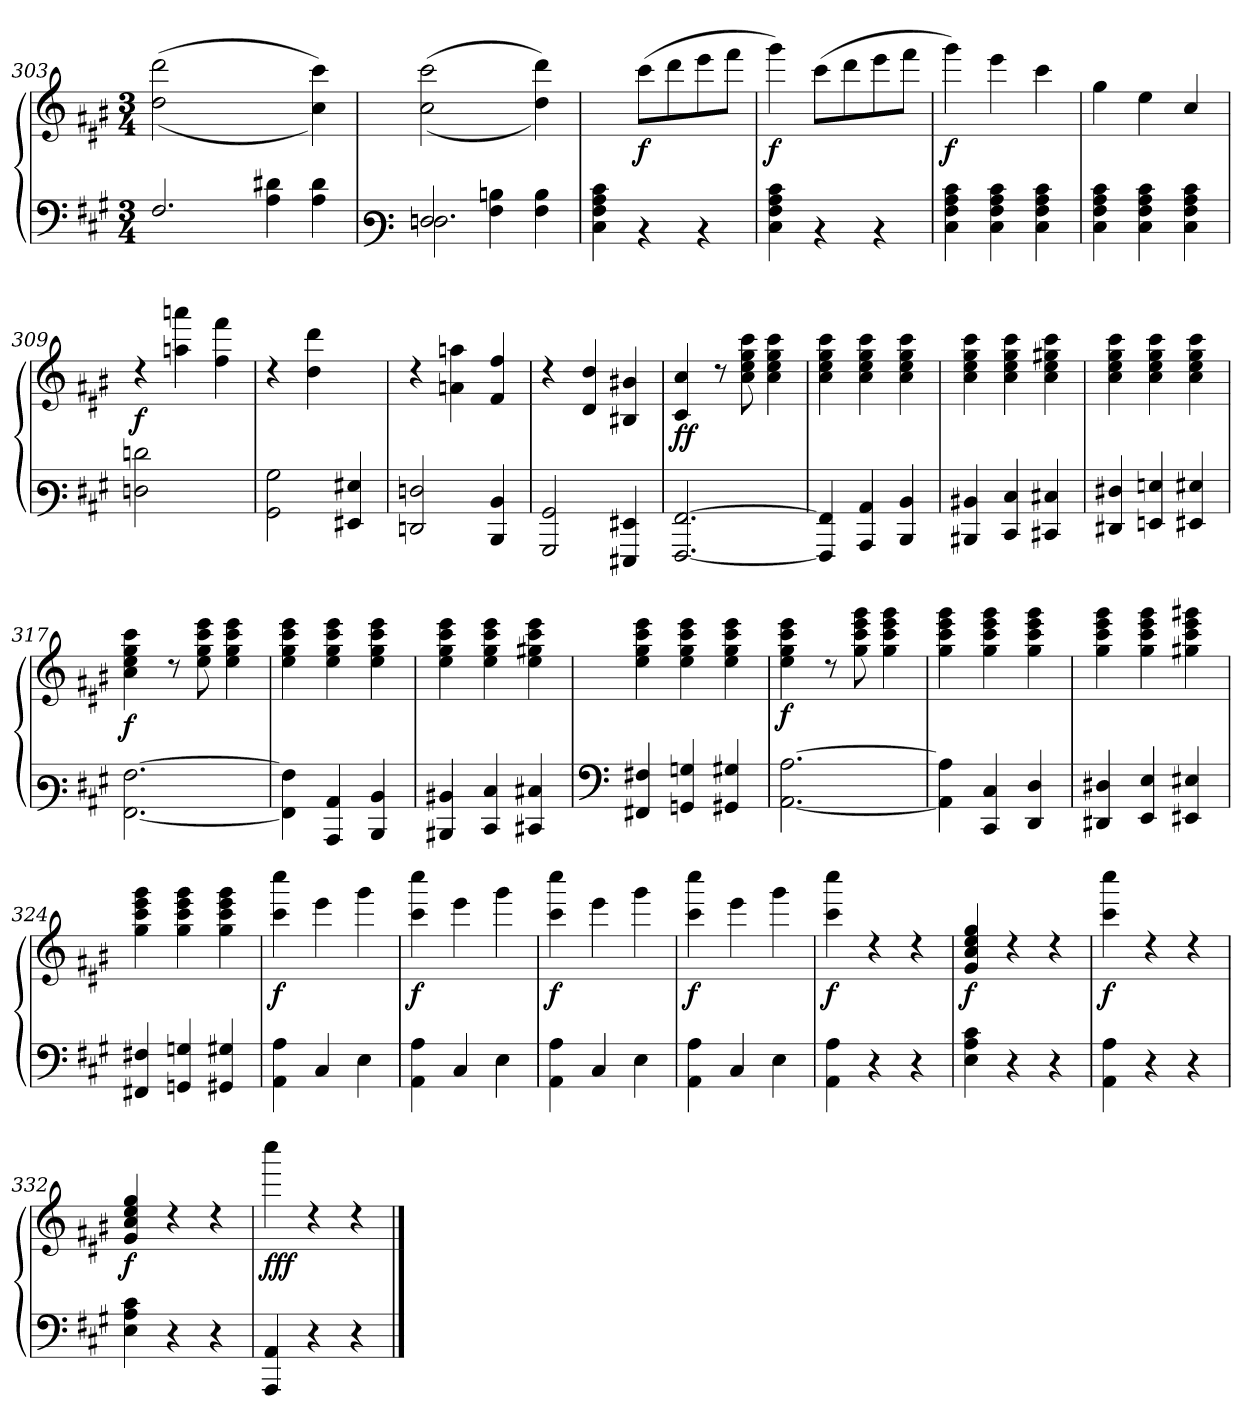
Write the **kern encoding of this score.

**kern	**kern	**dynam
*part1	*part1	*part1
*staff2	*staff1	*staff1/2
*clefF4	*clefG3	*
*k[f#c#g#]	*k[f#c#g#]	*
*M3/4	*M3/4	*
=303	=303	=303
2.F#/	(<(>2b\ 2bb\	.
.	2ryy	.
4A\ 4d#X\	.	.
4A\ 4d#\	4a\ 4aa\))	.
!!LO:LB:g=z
=304	=304	=304
*clefF3	*	*
*^	*	*
2Fn/	2.Fn\	(<(>2a\ 2aa\	.
4A\ 4dn\	.	4ryy	.
4A\ 4d\	4ryy	4b\ 4bb\))	.
*v	*v	*	*
=305	=305	=305
4E\ 4A\ 4c#\ 4e\	4ryy	.
!	!	!LO:DY:b
4rD	(>8aa\L	f
.	8bb\	.
4rD	8ccc#\	.
.	8ddd\J	.
=306	=306	=306
!	!	!LO:DY:b
4E\ 4A\ 4c#\ 4e\	4eee\)	f
4rD	(>8aa\L	.
.	8bb\	.
4rD	8ccc#\	.
.	8ddd\J	.
=307	=307	=307
!	!	!LO:DY:b
4E\ 4A\ 4c#\ 4e\	4eee\)	f
4E\ 4A\ 4c#\ 4e\	4ccc#\	.
4E\ 4A\ 4c#\ 4e\	4aa\	.
=308	=308	=308
4E\ 4A\ 4c#\ 4e\	4ee\	.
4E\ 4A\ 4c#\ 4e\	4cc#\	.
4E\ 4A\ 4c#\ 4e\	4a/	.
=309	=309	=309
!	!	!LO:DY:a=2
2Fn\ 2fn\	4rb	f
.	4ffn\ 4fffn\	.
4ryy	4dd\ 4ddd\	.
=310	=310	=310
2BB\ 2B\	4rb	.
.	4b\ 4bb\	.
4GG#X/ 4G#X/	4ryy	.
=311	=311	=311
2FFn/ 2Fn/	4rb	.
.	4fn\ 4ffn\	.
4DD/ 4D/	4d/ 4dd/	.
!!LO:LB:g=z
=312	=312	=312
2BBB/ 2BB/	4rb	.
.	4B/ 4b/	.
4GGG#X/ 4GG#X/	4G#X/ 4g#X/	.
=313	=313	=313
!	!	!LO:DY:b
!	!	!LO:DY:n=1:b
[<2.AAA/ [>2.AA/	4A/ 4a/	f f
.	8rb	.
.	8a\ 8cc#\ 8ee\ 8aa\	.
.	4a\ 4cc#\ 4ee\ 4aa\	.
=314	=314	=314
4AAA/] 4AA/]	4a\ 4cc#\ 4ee\ 4aa\	.
4CC#/ 4C#/	4a\ 4cc#\ 4ee\ 4aa\	.
4DD/ 4D/	4a\ 4cc#\ 4ee\ 4aa\	.
=315	=315	=315
4DD#X/ 4D#X/	4a\ 4cc#\ 4ee\ 4aa\	.
4EE/ 4E/	4a\ 4cc#\ 4ee\ 4aa\	.
4EE#X/ 4E#X/	4a\ 4cc#\ 4ee#\ 4aa\	.
=316	=316	=316
4FF#X/ 4F#X/	4a\ 4cc#\ 4ee\ 4aa\	.
4GGn/ 4Gn/	4a\ 4cc#\ 4ee\ 4aa\	.
4GG#X/ 4G#X/	4a\ 4cc#\ 4ee\ 4aa\	.
=317	=317	=317
!	!	!LO:DY:b
[<2.AA\ [>2.A\	4a\ 4cc#\ 4ee\ 4aa\	f
.	8rb	.
.	8cc#\ 8ee\ 8aa\ 8ccc#\	.
.	4cc#\ 4ee\ 4aa\ 4ccc#\	.
=318	=318	=318
4AA\] 4A\]	4cc#\ 4ee\ 4aa\ 4ccc#\	.
4CC#/ 4C#/	4cc#\ 4ee\ 4aa\ 4ccc#\	.
4DD/ 4D/	4cc#\ 4ee\ 4aa\ 4ccc#\	.
=319	=319	=319
4DD#X/ 4D#X/	4cc#\ 4ee\ 4aa\ 4ccc#\	.
4EE/ 4E/	4cc#\ 4ee\ 4aa\ 4ccc#\	.
4EE#X/ 4E#X/	4cc#\ 4ee#\ 4aa\ 4ccc#\	.
!!LO:LB:g=z
=320	=320	=320
*clefF4	*	*
4FF#X/ 4F#X/	4cc#\ 4ee\ 4aa\ 4ccc#\	.
4GGn/ 4Gn/	4cc#\ 4ee\ 4aa\ 4ccc#\	.
4GG#X/ 4G#X/	4cc#\ 4ee\ 4aa\ 4ccc#\	.
=321	=321	=321
!	!	!LO:DY:b
[<2.AA\ [>2.A\	4cc#\ 4ee\ 4aa\ 4ccc#\	f
.	8rb	.
.	8ee\ 8aa\ 8ccc#\ 8eee\	.
.	4ee\ 4aa\ 4ccc#\ 4eee\	.
=322	=322	=322
4AA\] 4A\]	4ee\ 4aa\ 4ccc#\ 4eee\	.
4CC#/ 4C#/	4ee\ 4aa\ 4ccc#\ 4eee\	.
4DD/ 4D/	4ee\ 4aa\ 4ccc#\ 4eee\	.
=323	=323	=323
4DD#X/ 4D#X/	4ee\ 4aa\ 4ccc#\ 4eee\	.
4EE/ 4E/	4ee\ 4aa\ 4ccc#\ 4eee\	.
4EE#X/ 4E#X/	4ee#\ 4aa\ 4ccc#\ 4eee#\	.
=324	=324	=324
4FF#X/ 4F#X/	4ee\ 4aa\ 4ccc#\ 4eee\	.
4GGn/ 4Gn/	4ee\ 4aa\ 4ccc#\ 4eee\	.
4GG#X/ 4G#X/	4ee\ 4aa\ 4ccc#\ 4eee\	.
=325	=325	=325
!	!	!LO:DY:b
4AA\ 4A\	4aa\ 4aaa\	f
4C#/	4ccc#\	.
4E\	4eee\	.
=326	=326	=326
!	!	!LO:DY:b
4AA\ 4A\	4aa\ 4aaa\	f
4C#/	4ccc#\	.
4E\	4eee\	.
!!LO:LB:g=z
=327	=327	=327
!	!	!LO:DY:b
4AA\ 4A\	4aa\ 4aaa\	f
4C#/	4ccc#\	.
4E\	4eee\	.
=328	=328	=328
!	!	!LO:DY:b
4AA\ 4A\	4aa\ 4aaa\	f
4C#/	4ccc#\	.
4E\	4eee\	.
=329	=329	=329
!	!	!LO:DY:b
4AA\ 4A\	4aa\ 4aaa\	f
4r	4rb	.
4r	4rb	.
=330	=330	=330
!	!	!LO:DY:b
4E\ 4A\ 4c#\	4e/ 4a/ 4cc#/ 4ee/	f
4r	4rb	.
4r	4rb	.
=331	=331	=331
!	!	!LO:DY:b
4AA\ 4A\	4aa\ 4aaa\	f
4r	4rb	.
4r	4rb	.
=332	=332	=332
!	!	!LO:DY:b
4E\ 4A\ 4c#\	4e/ 4a/ 4cc#/ 4ee/	f
4r	4rb	.
4r	4rb	.
=333	=333	=333
!	!	!LO:DY:b
!	!	!LO:DY:n=1:b
!	!	!LO:DY:n=2:b
4AAA/ 4AA/	4aaa\	f f f
4r	4rb	.
4r	4rb	.
==	==	==
*-	*-	*-
